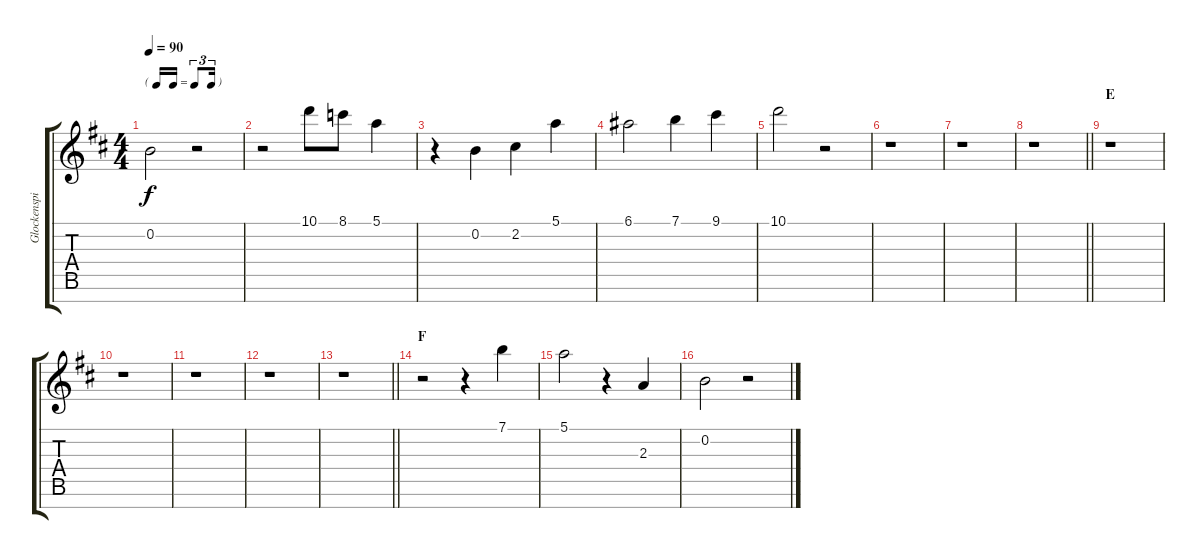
\track ("Glockenspiel" "Glockenspi") {instrument vibraphone}
\staff {score tabs}
\tuning (E5 B4 G4 D4 A3 E3 B2) {hide}
\ts (4 4)
\tf triplet16th
\tempo 90
\clef g2
\ks d
0.2.2{dy f} r.2 |
r.2 10.1.8 8.1.8 5.1.4 |
r.4 0.2.4 2.2.4 5.1.4 |
6.1.2 7.1.4 9.1.4 |
10.1.2 r.2 |
r.1 |
r.1 |
\barLineRight lightlight
r.1 |
\section ("" "E")
r.1 |
r.1 |
r.1 |
r.1 |
\barLineRight lightlight
r.1 |
\section ("" "F")
r.2 r.4 7.1.4 |
5.1.2 r.4 2.3.4 |
0.2.2 r.2
